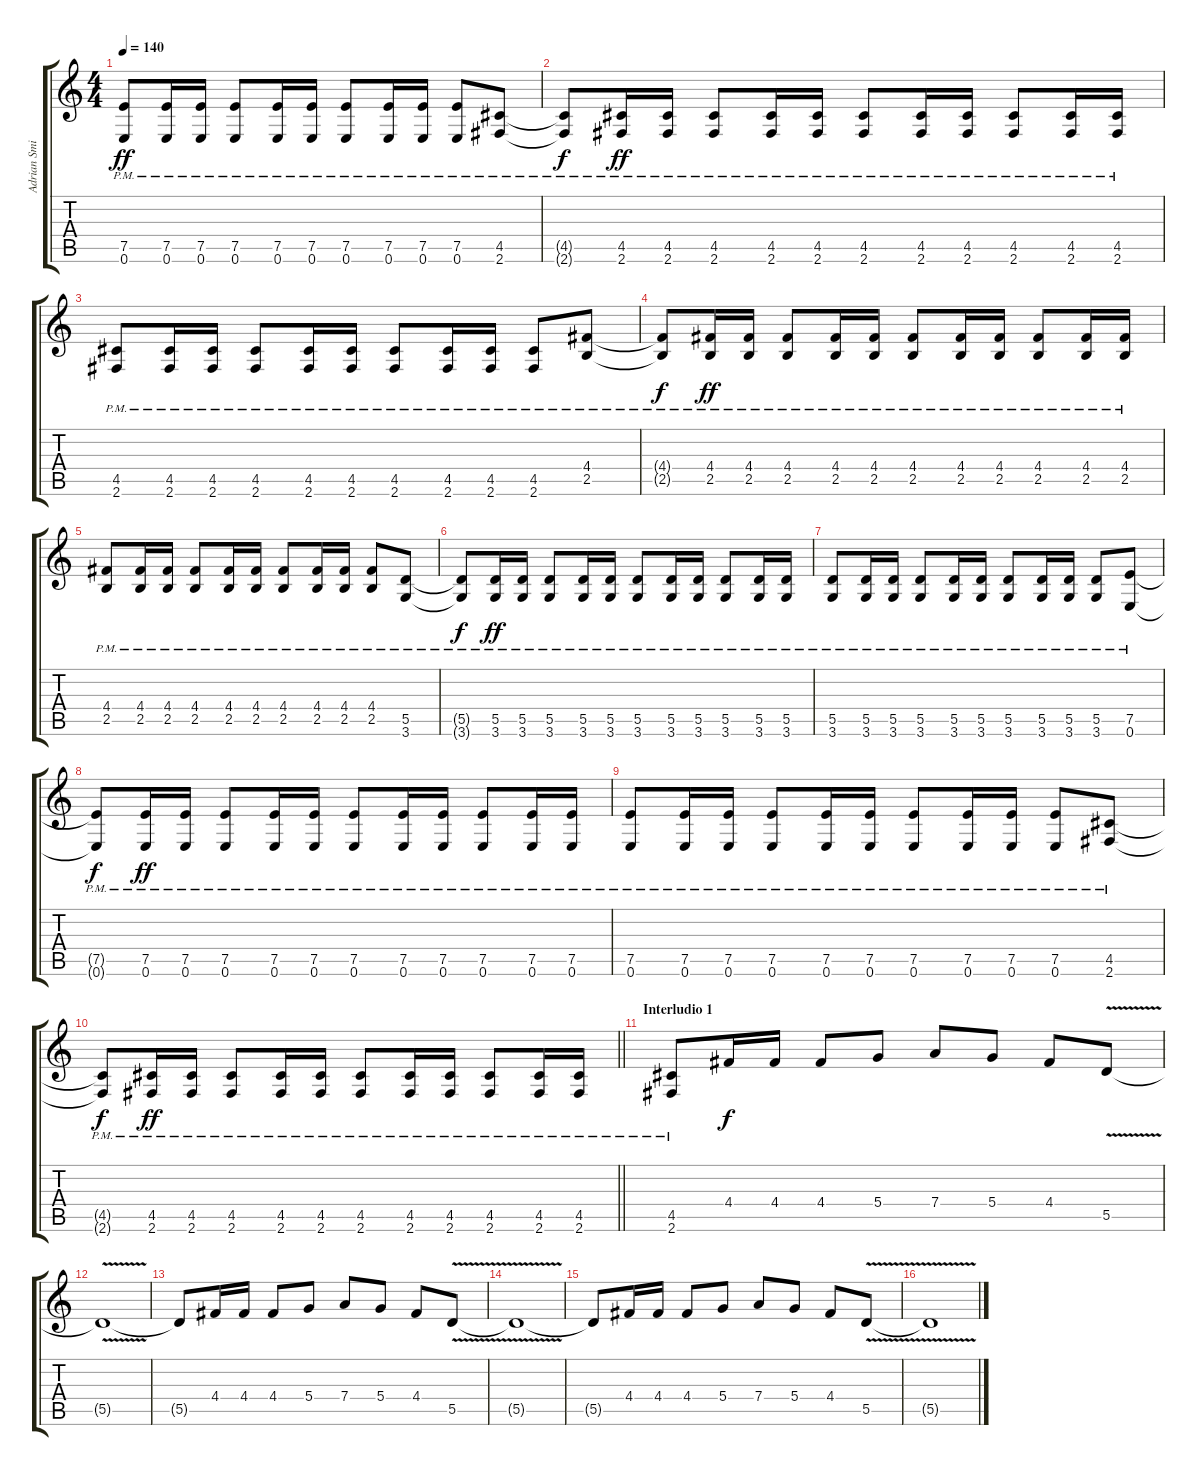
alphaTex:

\track ("Adrian Smith" "Adrian Smi") {instrument distortionguitar}
\staff {score tabs}
\tuning (E4 B3 G3 D3 A2 E2) {hide}
\ts (4 4)
\tempo 140
\clef g2
\ks c
(7.5{pm} 0.6{pm}).8{dy ff} (7.5{pm} 0.6{pm}).16 (7.5{pm} 0.6{pm}).16 (7.5{pm} 0.6{pm}).8 (7.5{pm} 0.6{pm}).16 (7.5{pm} 0.6{pm}).16 (7.5{pm} 0.6{pm}).8 (7.5{pm} 0.6{pm}).16 (7.5{pm} 0.6{pm}).16 (7.5{pm} 0.6{pm}).8 (4.5{pm} 2.6{pm}).8 |
(4.5{pm t} 2.6{pm t}).8{dy f} (4.5{pm} 2.6{pm}).16{dy ff} (4.5{pm} 2.6{pm}).16 (4.5{pm} 2.6{pm}).8 (4.5{pm} 2.6{pm}).16 (4.5{pm} 2.6{pm}).16 (4.5{pm} 2.6{pm}).8 (4.5{pm} 2.6{pm}).16 (4.5{pm} 2.6{pm}).16 (4.5{pm} 2.6{pm}).8 (4.5{pm} 2.6{pm}).16 (4.5{pm} 2.6{pm}).16 |
(4.5{pm} 2.6{pm}).8 (4.5{pm} 2.6{pm}).16 (4.5{pm} 2.6{pm}).16 (4.5{pm} 2.6{pm}).8 (4.5{pm} 2.6{pm}).16 (4.5{pm} 2.6{pm}).16 (4.5{pm} 2.6{pm}).8 (4.5{pm} 2.6{pm}).16 (4.5{pm} 2.6{pm}).16 (4.5{pm} 2.6{pm}).8 (4.4{pm} 2.5{pm}).8 |
(4.4{pm t} 2.5{pm t}).8{dy f} (4.4{pm} 2.5{pm}).16{dy ff} (4.4{pm} 2.5{pm}).16 (4.4{pm} 2.5{pm}).8 (4.4{pm} 2.5{pm}).16 (4.4{pm} 2.5{pm}).16 (4.4{pm} 2.5{pm}).8 (4.4{pm} 2.5{pm}).16 (4.4{pm} 2.5{pm}).16 (4.4{pm} 2.5{pm}).8 (4.4{pm} 2.5{pm}).16 (4.4{pm} 2.5{pm}).16 |
(4.4{pm} 2.5{pm}).8 (4.4{pm} 2.5{pm}).16 (4.4{pm} 2.5{pm}).16 (4.4{pm} 2.5{pm}).8 (4.4{pm} 2.5{pm}).16 (4.4{pm} 2.5{pm}).16 (4.4{pm} 2.5{pm}).8 (4.4{pm} 2.5{pm}).16 (4.4{pm} 2.5{pm}).16 (4.4{pm} 2.5{pm}).8 (5.5{pm} 3.6{pm}).8 |
(5.5{pm t} 3.6{pm t}).8{dy f} (5.5{pm} 3.6{pm}).16{dy ff} (5.5{pm} 3.6{pm}).16 (5.5{pm} 3.6{pm}).8 (5.5{pm} 3.6{pm}).16 (5.5{pm} 3.6{pm}).16 (5.5{pm} 3.6{pm}).8 (5.5{pm} 3.6{pm}).16 (5.5{pm} 3.6{pm}).16 (5.5{pm} 3.6{pm}).8 (5.5{pm} 3.6{pm}).16 (5.5{pm} 3.6{pm}).16 |
(5.5{pm} 3.6{pm}).8 (5.5{pm} 3.6{pm}).16 (5.5{pm} 3.6{pm}).16 (5.5{pm} 3.6{pm}).8 (5.5{pm} 3.6{pm}).16 (5.5{pm} 3.6{pm}).16 (5.5{pm} 3.6{pm}).8 (5.5{pm} 3.6{pm}).16 (5.5{pm} 3.6{pm}).16 (5.5{pm} 3.6{pm}).8 (7.5{pm} 0.6{pm}).8 |
(7.5{pm t} 0.6{pm t}).8{dy f} (7.5{pm} 0.6{pm}).16{dy ff} (7.5{pm} 0.6{pm}).16 (7.5{pm} 0.6{pm}).8 (7.5{pm} 0.6{pm}).16 (7.5{pm} 0.6{pm}).16 (7.5{pm} 0.6{pm}).8 (7.5{pm} 0.6{pm}).16 (7.5{pm} 0.6{pm}).16 (7.5{pm} 0.6{pm}).8 (7.5{pm} 0.6{pm}).16 (7.5{pm} 0.6{pm}).16 |
(7.5{pm} 0.6{pm}).8 (7.5{pm} 0.6{pm}).16 (7.5{pm} 0.6{pm}).16 (7.5{pm} 0.6{pm}).8 (7.5{pm} 0.6{pm}).16 (7.5{pm} 0.6{pm}).16 (7.5{pm} 0.6{pm}).8 (7.5{pm} 0.6{pm}).16 (7.5{pm} 0.6{pm}).16 (7.5{pm} 0.6{pm}).8 (4.5{pm} 2.6{pm}).8 |
\barLineRight lightlight
(4.5{pm t} 2.6{pm t}).8{dy f} (4.5{pm} 2.6{pm}).16{dy ff} (4.5{pm} 2.6{pm}).16 (4.5{pm} 2.6{pm}).8 (4.5{pm} 2.6{pm}).16 (4.5{pm} 2.6{pm}).16 (4.5{pm} 2.6{pm}).8 (4.5{pm} 2.6{pm}).16 (4.5{pm} 2.6{pm}).16 (4.5{pm} 2.6{pm}).8 (4.5{pm} 2.6{pm}).16 (4.5{pm} 2.6{pm}).16 |
\section ("" "Interludio 1")
(4.5{pm} 2.6{pm}).8 4.4.16{dy f} 4.4.16 4.4.8 5.4.8 7.4.8 5.4.8 4.4.8 5.5{v}.8 |
5.5{t}.1 |
5.5{t}.8 4.4.16 4.4.16 4.4.8 5.4.8 7.4.8 5.4.8 4.4.8 5.5{v}.8 |
5.5{t}.1 |
5.5{t}.8 4.4.16 4.4.16 4.4.8 5.4.8 7.4.8 5.4.8 4.4.8 5.5{v}.8 |
5.5{t}.1
